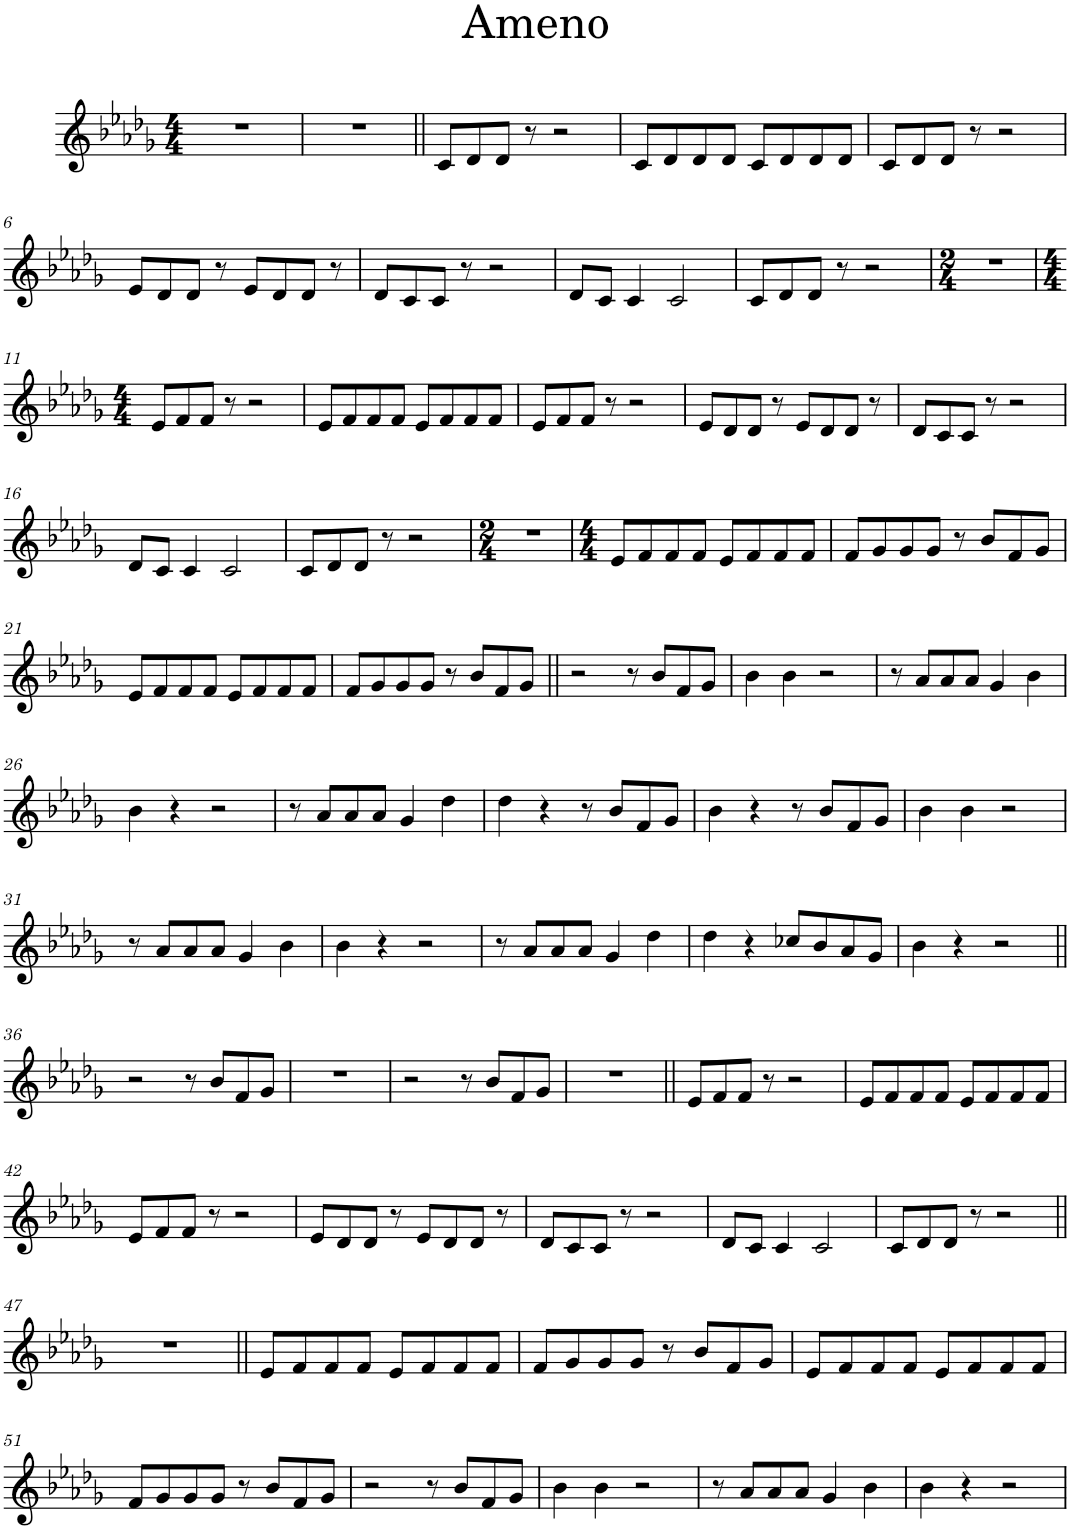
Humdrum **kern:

**kern
*part1
*staff1
*I"Bb Trumpet
*I'Bb Tpt.
*clefG2
*Trd1c2
*k[b-e-a-d-g-]
*M4/4
=1
1r
=2
1r
=3||
8c/L
8d-/
8d-/J
8r
2r
=4
8c/L
8d-/
8d-/
8d-/J
8c/L
8d-/
8d-/
8d-/J
=5
8c/L
8d-/
8d-/J
8r
2r
!!LO:LB:g=z
=6
8e-/L
8d-/
8d-/J
8r
8e-/L
8d-/
8d-/J
8r
=7
8d-/L
8c/
8c/J
8r
2r
=8
8d-/L
8c/J
4c/
2c/
=9
8c/L
8d-/
8d-/J
8r
2r
=10
*M2/4
2r
!!LO:LB:g=z
=11
*M4/4
8e-/L
8f/
8f/J
8r
2r
=12
8e-/L
8f/
8f/
8f/J
8e-/L
8f/
8f/
8f/J
=13
8e-/L
8f/
8f/J
8r
2r
=14
8e-/L
8d-/
8d-/J
8r
8e-/L
8d-/
8d-/J
8r
=15
8d-/L
8c/
8c/J
8r
2r
!!LO:LB:g=z
=16
8d-/L
8c/J
4c/
2c/
=17
8c/L
8d-/
8d-/J
8r
2r
=18
*M2/4
2r
=19
*M4/4
8e-/L
8f/
8f/
8f/J
8e-/L
8f/
8f/
8f/J
=20
8f/L
8g-/
8g-/
8g-/J
8r
8b-/L
8f/
8g-/J
!!LO:LB:g=z
=21
8e-/L
8f/
8f/
8f/J
8e-/L
8f/
8f/
8f/J
=22
8f/L
8g-/
8g-/
8g-/J
8r
8b-/L
8f/
8g-/J
=23||
2r
8r
8b-/L
8f/
8g-/J
=24
4b-\
4b-\
2r
=25
8r
8a-/L
8a-/
8a-/J
4g-/
4b-\
!!LO:LB:g=z
=26
4b-\
4r
2r
=27
8r
8a-/L
8a-/
8a-/J
4g-/
4dd-\
=28
4dd-\
4r
8r
8b-/L
8f/
8g-/J
=29
4b-\
4r
8r
8b-/L
8f/
8g-/J
=30
4b-\
4b-\
2r
!!LO:LB:g=z
=31
8r
8a-/L
8a-/
8a-/J
4g-/
4b-\
=32
4b-\
4r
2r
=33
8r
8a-/L
8a-/
8a-/J
4g-/
4dd-\
=34
4dd-\
4r
8cc-X/L
8b-/
8a-/
8g-/J
=35
4b-\
4r
2r
!!LO:LB:g=z
=36||
2r
8r
8b-/L
8f/
8g-/J
=37
1r
=38
2r
8r
8b-/L
8f/
8g-/J
=39
1r
=40||
8e-/L
8f/
8f/J
8r
2r
=41
8e-/L
8f/
8f/
8f/J
8e-/L
8f/
8f/
8f/J
!!LO:LB:g=z
=42
8e-/L
8f/
8f/J
8r
2r
=43
8e-/L
8d-/
8d-/J
8r
8e-/L
8d-/
8d-/J
8r
=44
8d-/L
8c/
8c/J
8r
2r
=45
8d-/L
8c/J
4c/
2c/
=46
8c/L
8d-/
8d-/J
8r
2r
!!LO:LB:g=z
=47||
1r
=48||
8e-/L
8f/
8f/
8f/J
8e-/L
8f/
8f/
8f/J
=49
8f/L
8g-/
8g-/
8g-/J
8r
8b-/L
8f/
8g-/J
=50
8e-/L
8f/
8f/
8f/J
8e-/L
8f/
8f/
8f/J
!!LO:LB:g=z
=51
8f/L
8g-/
8g-/
8g-/J
8r
8b-/L
8f/
8g-/J
=52
2r
8r
8b-/L
8f/
8g-/J
=53
4b-\
4b-\
2r
=54
8r
8a-/L
8a-/
8a-/J
4g-/
4b-\
=55
4b-\
4r
2r
=
*-
